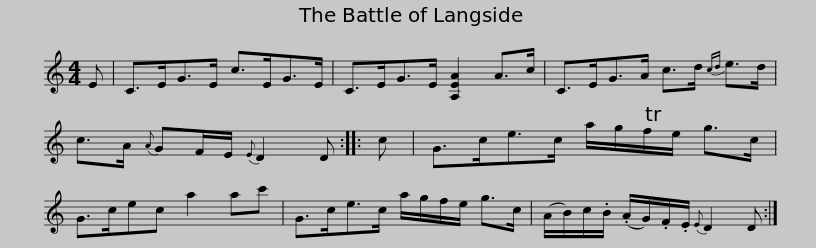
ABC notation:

X:1
L:1/8
M:4/4
I:linebreak $
K:C
V:1 treble
V:1
 E | C>EG>E c>EG>E | C>EG>E [A,EA]2 A>c | C>EG>A c>d{cd} e>d | c>A{A} GF/E/{E} D2 D :: %5
 c |$ G>ce>c a/g/Tf/e/ g>c | G>cec a2 ac' | G>ce>c a/g/f/e/ g>c | (A/B/)c/.B/ (.A/G/).F/.E/{E} D2 D :| %10
